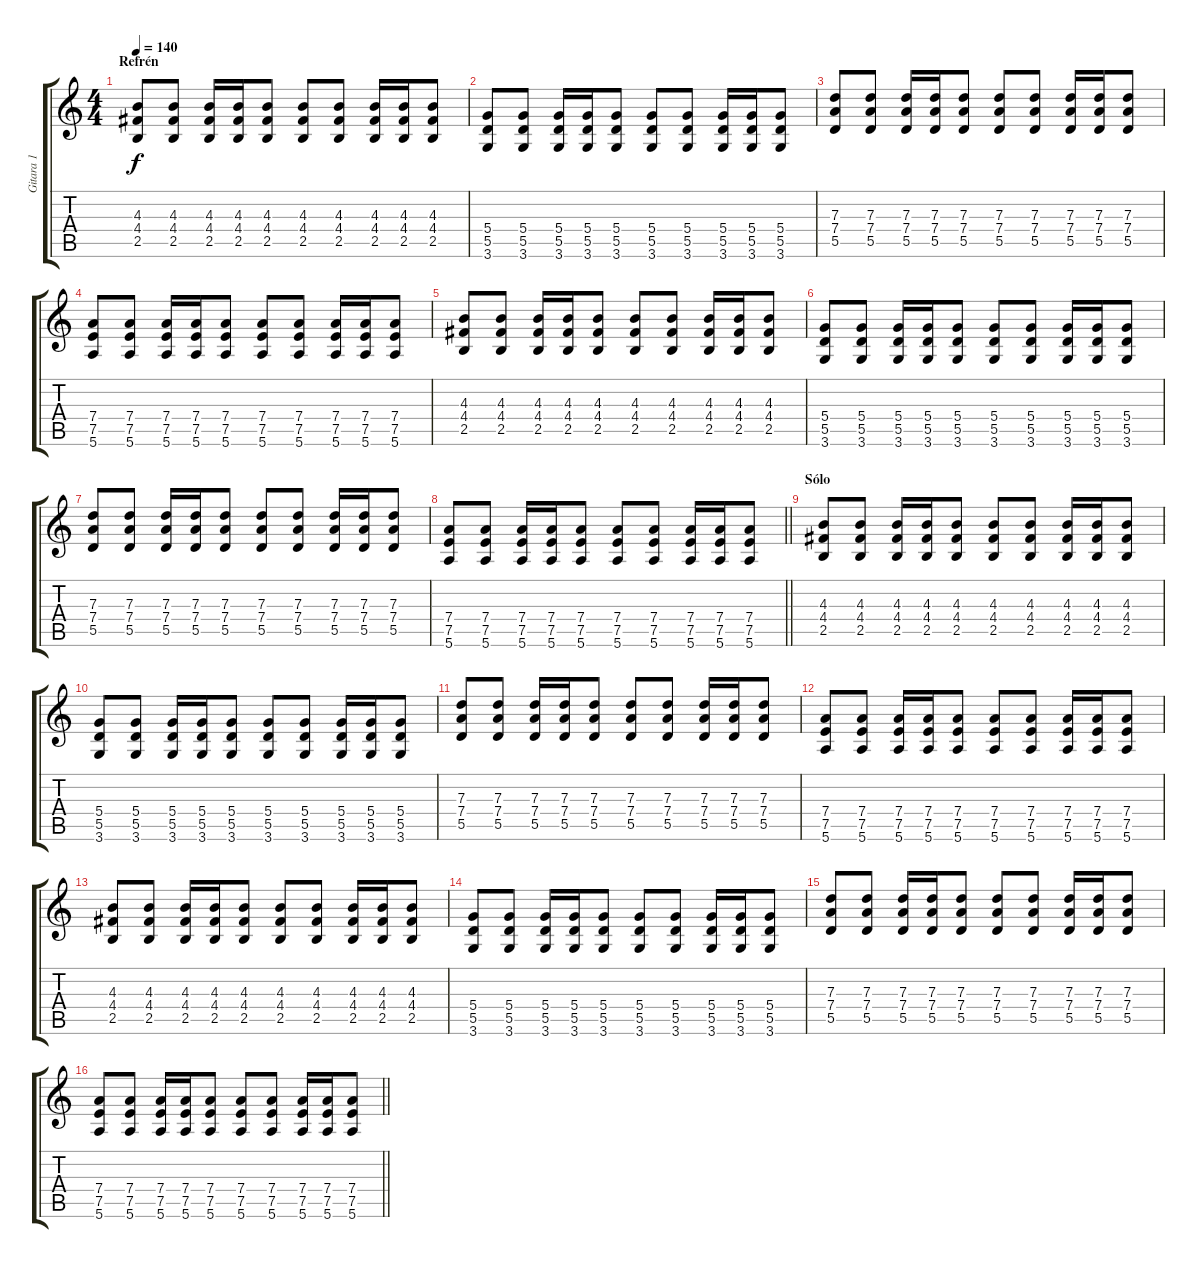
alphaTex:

\track ("Gitara 1" "Gitara 1") {instrument distortionguitar}
\staff {score tabs}
\tuning (E4 B3 G3 D3 A2 E2) {hide}
\ts (4 4)
\section ("" "Refrén")
\tempo 140
\clef g2
\ks c
(4.3 4.4 2.5).8{dy f} (4.3 4.4 2.5).8 (4.3 4.4 2.5).16 (4.3 4.4 2.5).16 (4.3 4.4 2.5).8 (4.3 4.4 2.5).8 (4.3 4.4 2.5).8 (4.3 4.4 2.5).16 (4.3 4.4 2.5).16 (4.3 4.4 2.5).8 |
(5.4 5.5 3.6).8 (5.4 5.5 3.6).8 (5.4 5.5 3.6).16 (5.4 5.5 3.6).16 (5.4 5.5 3.6).8 (5.4 5.5 3.6).8 (5.4 5.5 3.6).8 (5.4 5.5 3.6).16 (5.4 5.5 3.6).16 (5.4 5.5 3.6).8 |
(7.3 7.4 5.5).8 (7.3 7.4 5.5).8 (7.3 7.4 5.5).16 (7.3 7.4 5.5).16 (7.3 7.4 5.5).8 (7.3 7.4 5.5).8 (7.3 7.4 5.5).8 (7.3 7.4 5.5).16 (7.3 7.4 5.5).16 (7.3 7.4 5.5).8 |
(7.4 7.5 5.6).8 (7.4 7.5 5.6).8 (7.4 7.5 5.6).16 (7.4 7.5 5.6).16 (7.4 7.5 5.6).8 (7.4 7.5 5.6).8 (7.4 7.5 5.6).8 (7.4 7.5 5.6).16 (7.4 7.5 5.6).16 (7.4 7.5 5.6).8 |
(4.3 4.4 2.5).8 (4.3 4.4 2.5).8 (4.3 4.4 2.5).16 (4.3 4.4 2.5).16 (4.3 4.4 2.5).8 (4.3 4.4 2.5).8 (4.3 4.4 2.5).8 (4.3 4.4 2.5).16 (4.3 4.4 2.5).16 (4.3 4.4 2.5).8 |
(5.4 5.5 3.6).8 (5.4 5.5 3.6).8 (5.4 5.5 3.6).16 (5.4 5.5 3.6).16 (5.4 5.5 3.6).8 (5.4 5.5 3.6).8 (5.4 5.5 3.6).8 (5.4 5.5 3.6).16 (5.4 5.5 3.6).16 (5.4 5.5 3.6).8 |
(7.3 7.4 5.5).8 (7.3 7.4 5.5).8 (7.3 7.4 5.5).16 (7.3 7.4 5.5).16 (7.3 7.4 5.5).8 (7.3 7.4 5.5).8 (7.3 7.4 5.5).8 (7.3 7.4 5.5).16 (7.3 7.4 5.5).16 (7.3 7.4 5.5).8 |
\barLineRight lightlight
(7.4 7.5 5.6).8 (7.4 7.5 5.6).8 (7.4 7.5 5.6).16 (7.4 7.5 5.6).16 (7.4 7.5 5.6).8 (7.4 7.5 5.6).8 (7.4 7.5 5.6).8 (7.4 7.5 5.6).16 (7.4 7.5 5.6).16 (7.4 7.5 5.6).8 |
\section ("" "Sólo")
(4.3 4.4 2.5).8 (4.3 4.4 2.5).8 (4.3 4.4 2.5).16 (4.3 4.4 2.5).16 (4.3 4.4 2.5).8 (4.3 4.4 2.5).8 (4.3 4.4 2.5).8 (4.3 4.4 2.5).16 (4.3 4.4 2.5).16 (4.3 4.4 2.5).8 |
(5.4 5.5 3.6).8 (5.4 5.5 3.6).8 (5.4 5.5 3.6).16 (5.4 5.5 3.6).16 (5.4 5.5 3.6).8 (5.4 5.5 3.6).8 (5.4 5.5 3.6).8 (5.4 5.5 3.6).16 (5.4 5.5 3.6).16 (5.4 5.5 3.6).8 |
(7.3 7.4 5.5).8 (7.3 7.4 5.5).8 (7.3 7.4 5.5).16 (7.3 7.4 5.5).16 (7.3 7.4 5.5).8 (7.3 7.4 5.5).8 (7.3 7.4 5.5).8 (7.3 7.4 5.5).16 (7.3 7.4 5.5).16 (7.3 7.4 5.5).8 |
(7.4 7.5 5.6).8 (7.4 7.5 5.6).8 (7.4 7.5 5.6).16 (7.4 7.5 5.6).16 (7.4 7.5 5.6).8 (7.4 7.5 5.6).8 (7.4 7.5 5.6).8 (7.4 7.5 5.6).16 (7.4 7.5 5.6).16 (7.4 7.5 5.6).8 |
(4.3 4.4 2.5).8 (4.3 4.4 2.5).8 (4.3 4.4 2.5).16 (4.3 4.4 2.5).16 (4.3 4.4 2.5).8 (4.3 4.4 2.5).8 (4.3 4.4 2.5).8 (4.3 4.4 2.5).16 (4.3 4.4 2.5).16 (4.3 4.4 2.5).8 |
(5.4 5.5 3.6).8 (5.4 5.5 3.6).8 (5.4 5.5 3.6).16 (5.4 5.5 3.6).16 (5.4 5.5 3.6).8 (5.4 5.5 3.6).8 (5.4 5.5 3.6).8 (5.4 5.5 3.6).16 (5.4 5.5 3.6).16 (5.4 5.5 3.6).8 |
(7.3 7.4 5.5).8 (7.3 7.4 5.5).8 (7.3 7.4 5.5).16 (7.3 7.4 5.5).16 (7.3 7.4 5.5).8 (7.3 7.4 5.5).8 (7.3 7.4 5.5).8 (7.3 7.4 5.5).16 (7.3 7.4 5.5).16 (7.3 7.4 5.5).8 |
\barLineRight lightlight
(7.4 7.5 5.6).8 (7.4 7.5 5.6).8 (7.4 7.5 5.6).16 (7.4 7.5 5.6).16 (7.4 7.5 5.6).8 (7.4 7.5 5.6).8 (7.4 7.5 5.6).8 (7.4 7.5 5.6).16 (7.4 7.5 5.6).16 (7.4 7.5 5.6).8
